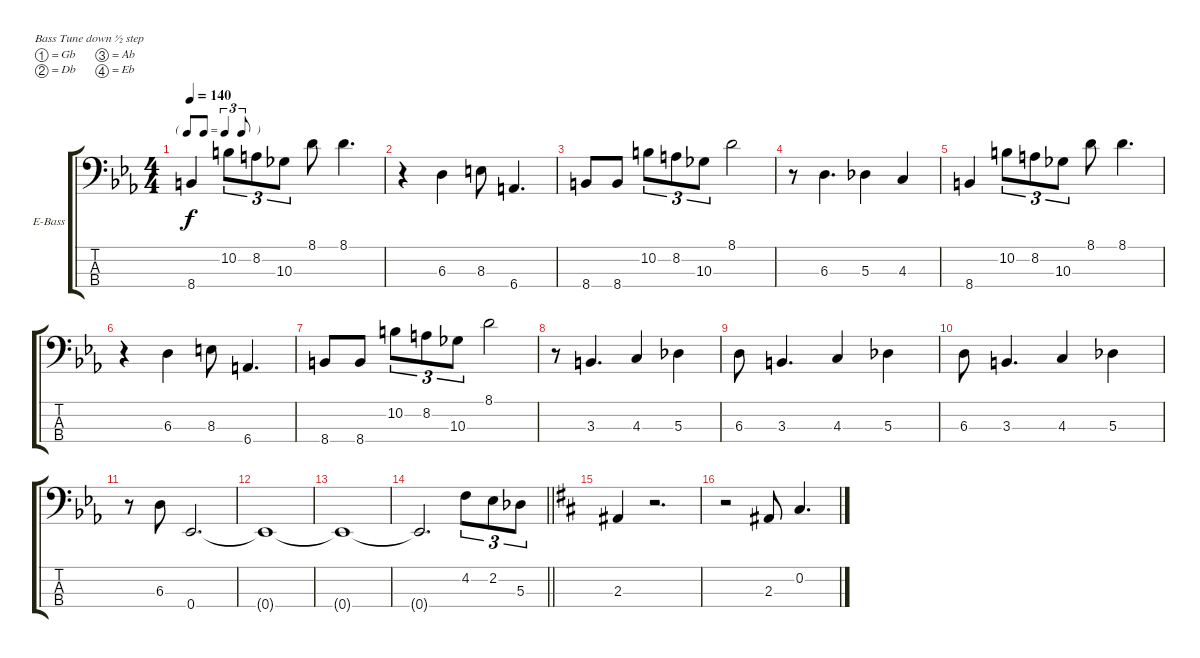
\bracketExtendMode groupsimilarinstruments
\firstSystemTrackNameOrientation horizontal
\otherSystemsTrackNameOrientation horizontal
\track (" Bass" "E-Bass") {instrument electricbasspick}
\staff {score tabs}
\tuning (Gb2 Db2 Ab1 Eb1)
\ts (4 4)
\tf triplet8th
\tempo 140
\clef f4
\ks eb
8.4.4{dy f} 10.2.8{tu (3 2)} 8.2.8{tu (3 2)} 10.3.8{tu (3 2)} 8.1.8 8.1.4{d} |
r.4 6.3.4 8.3.8 6.4.4{d} |
8.4.8 8.4.8 10.2.8{tu (3 2)} 8.2.8{tu (3 2)} 10.3.8{tu (3 2)} 8.1.2 |
r.8 6.3.4{d} 5.3.4 4.3.4 |
8.4.4 10.2.8{tu (3 2)} 8.2.8{tu (3 2)} 10.3.8{tu (3 2)} 8.1.8 8.1.4{d} |
r.4 6.3.4 8.3.8 6.4.4{d} |
8.4.8 8.4.8 10.2.8{tu (3 2)} 8.2.8{tu (3 2)} 10.3.8{tu (3 2)} 8.1.2 |
r.8 3.3.4{d} 4.3.4 5.3.4 |
6.3.8 3.3.4{d} 4.3.4 5.3.4 |
6.3.8 3.3.4{d} 4.3.4 5.3.4 |
r.8 6.3.8 0.4.2{d} |
0.4{t}.1 |
0.4{t}.1 |
\barLineRight lightlight
0.4{t}.2{d} 4.2.8{tu (3 2)} 2.2.8{tu (3 2)} 5.3.8{tu (3 2)} |
\section ("" " ")
\ks d
2.3.4 r.2{d} |
r.2 2.3.8 0.2.4{d}
